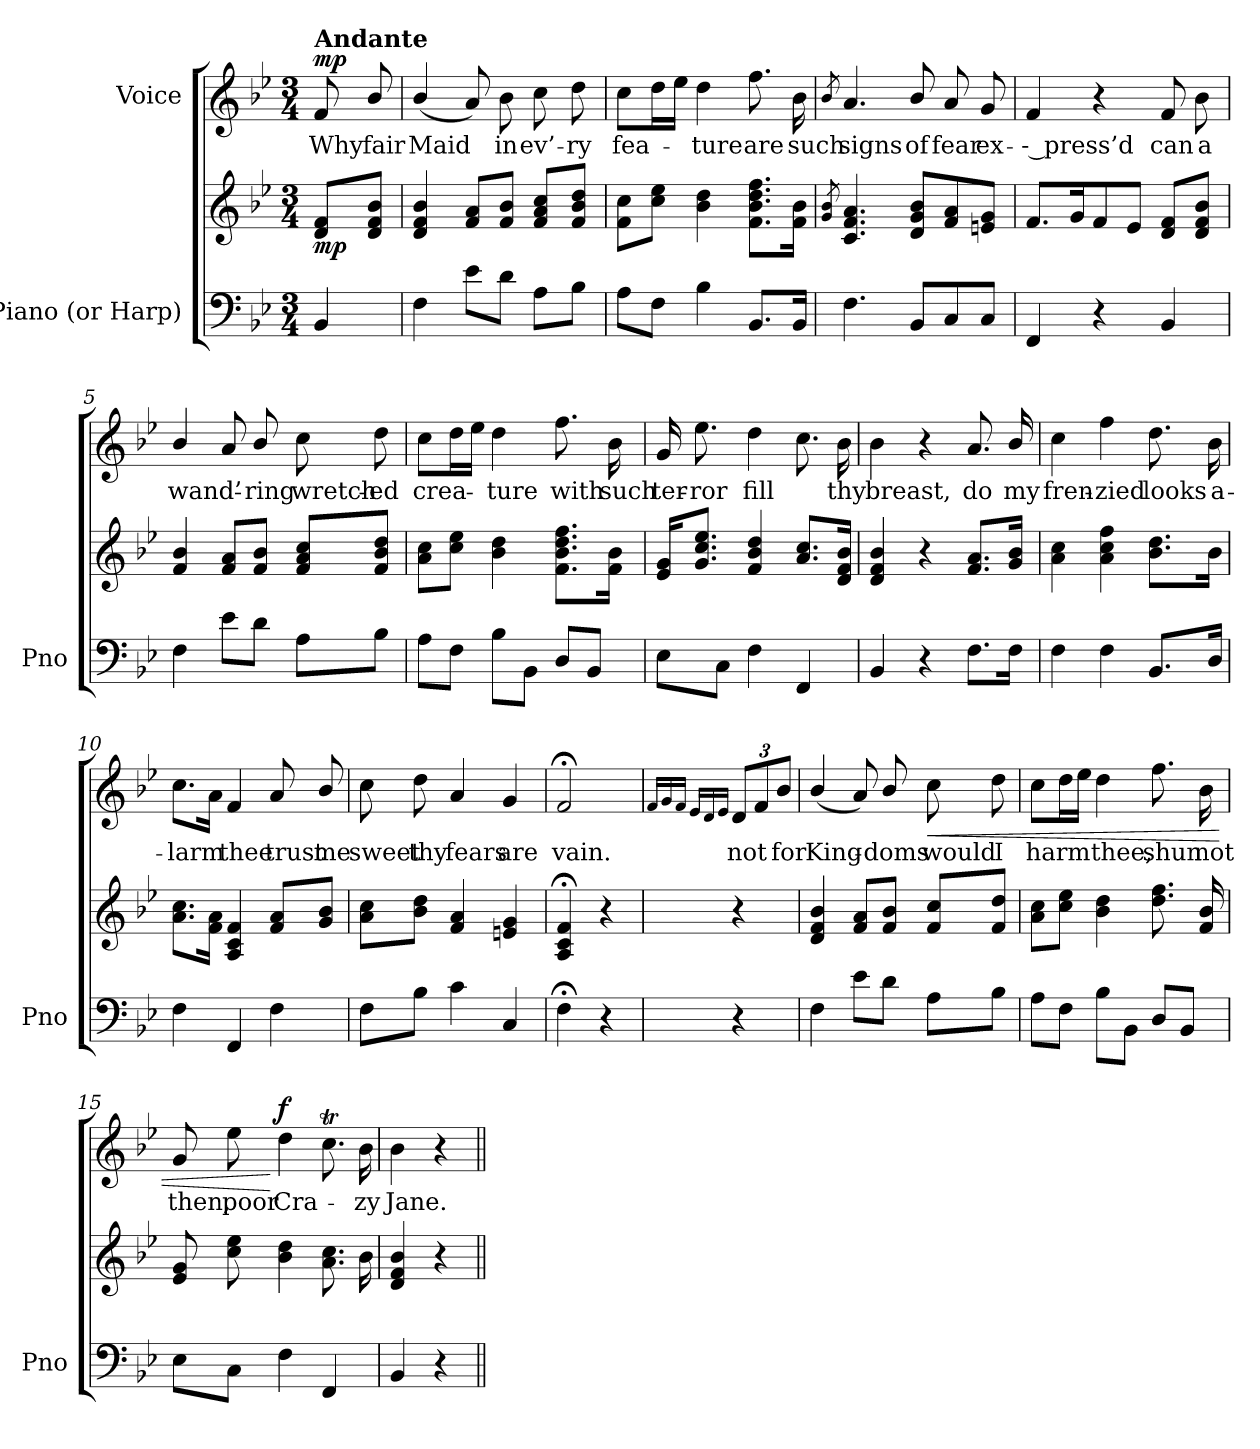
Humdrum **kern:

**kern	**kern	**dynam	**kern	**text	**dynam
*part2	*part2	*part2	*part1	*part1	*part1
*staff3	*staff2	*staff2/3	*staff1	*staff1	*staff1
*I"Piano (or Harp)	*	*	*I"Voice	*	*
*I'Pno	*	*	*	*	*
*clefF4	*clefG2	*	*clefG2	*	*
*k[b-e-]	*k[b-e-]	*	*k[b-e-]	*	*
*M3/4	*M3/4	*	*M3/4	*	*
=	=	=	=	=	=
!	!	!	!LO:TX:a:B:t=Andante	!	!
!	!	!LO:DY:b	!	!LO:LY:b	!LO:DY:a
4BB-/	8d/ 8f/L	mp	8f/	Why	mp
!	!	!	!	!LO:LY:b	!
.	8d/ 8f/ 8b-/J	.	8b-/	fair	.
=1	=1	=1	=1	=1	=1
!	!	!	!	!LO:LY:b	!
4F\	4d/ 4f/ 4b-/	.	(<4b-/	Maid	.
8e-\L	8f/ 8a/L	.	8a/)	.	.
!	!	!	!	!LO:LY:b	!
8d\J	8f/ 8b-/J	.	8b-\	in	.
!	!	!	!	!LO:LY:b	!
8A\L	8f/ 8a/ 8cc/L	.	8cc\	ev’-	.
!	!	!	!	!LO:LY:b	!
8B-\J	8f/ 8b-/ 8dd/J	.	8dd\	-ry	.
=2	=2	=2	=2	=2	=2
!	!	!	!	!LO:LY:b	!
8A\L	8f\ 8cc\L	.	8cc\L	fea-	.
8F\J	8cc\ 8ee-\J	.	16dd\L	.	.
.	.	.	16ee-\JJ	.	.
!	!	!	!	!LO:LY:b	!
4B-\	4b-\ 4dd\	.	4dd\	-ture	.
!	!	!	!	!LO:LY:b	!
8.BB-/L	8.f\ 8.b-\ 8.dd\ 8.ff\L	.	8.ff\	are	.
!	!	!	!	!LO:LY:b	!
16BB-/Jk	16f\ 16b-\Jk	.	16b-\	such	.
=3	=3	=3	=3	=3	=3
.	8qg/ 8qb-/	.	8qb-/	.	.
!	!	!	!	!LO:LY:b	!
4.F\	4.c/ 4.f/ 4.a/	.	4.a/	signs	.
!	!	!	!	!LO:LY:b	!
8BB-/L	8d/ 8g/ 8b-/L	.	8b-/	of	.
!	!	!	!	!LO:LY:b	!
8C/	8f/ 8a/	.	8a/	fear	.
!	!	!	!	!LO:LY:b	!
8C/J	8en/ 8g/J	.	8g/	ex-	.
!!LO:LB:g=z
=4	=4	=4	=4	=4	=4
!	!	!	!	!LO:LY:b	!
4FF/	8.f/L	.	4f/	-- press’d	.
.	16g/K	.	.	.	.
4r	8f/	.	4r	.	.
.	8e-/J	.	.	.	.
!	!	!	!	!LO:LY:b	!
4BB-/	8d/ 8f/L	.	8f/	can	.
!	!	!	!	!LO:LY:b	!
.	8d/ 8f/ 8b-/J	.	8b-\	a	.
=5	=5	=5	=5	=5	=5
!	!	!	!	!LO:LY:b	!
4F\	4f/ 4b-/	.	4b-/	wand’-	.
8e-\L	8f/ 8a/L	.	8a/	.	.
!	!	!	!	!LO:LY:b	!
8d\J	8f/ 8b-/J	.	8b-/	-ring	.
!	!	!	!	!LO:LY:b	!
8A\L	8f/ 8a/ 8cc/L	.	8cc\	wretch-	.
!	!	!	!	!LO:LY:b	!
8B-\J	8f/ 8b-/ 8dd/J	.	8dd\	-ed	.
=6	=6	=6	=6	=6	=6
!	!	!	!	!LO:LY:b	!
8A\L	8a\ 8cc\L	.	8cc\L	crea-	.
8F\J	8cc\ 8ee-\J	.	16dd\L	.	.
.	.	.	16ee-\JJ	.	.
!	!	!	!	!LO:LY:b	!
8B-\L	4b-\ 4dd\	.	4dd\	-ture	.
8BB-\J	.	.	.	.	.
!	!	!	!	!LO:LY:b	!
8D/L	8.f\ 8.b-\ 8.dd\ 8.ff\L	.	8.ff\	with	.
8BB-/J	.	.	.	.	.
!	!	!	!	!LO:LY:b	!
.	16f\ 16b-\Jk	.	16b-\	such	.
=7	=7	=7	=7	=7	=7
!	!	!	!	!LO:LY:b	!
8E-\L	16e-/ 16g/KL	.	16g/	ter-	.
!	!	!	!	!LO:LY:b	!
.	8.g/ 8.cc/ 8.ee-/J	.	8.ee-\	-ror	.
8C\J	.	.	.	.	.
!	!	!	!	!LO:LY:b	!
4F\	4f/ 4b-/ 4dd/	.	4dd\	fill	.
4FF/	8.a/ 8.cc/L	.	8.cc\	.	.
!	!	!	!	!LO:LY:b	!
.	16d/ 16f/ 16b-/Jk	.	16b-\	thy	.
!!LO:LB:g=z
=8	=8	=8	=8	=8	=8
!	!	!	!	!LO:LY:b	!
4BB-/	4d/ 4f/ 4b-/	.	4b-\	breast,	.
4r	4r	.	4r	.	.
!	!	!	!	!LO:LY:b	!
8.F\L	8.f/ 8.a/L	.	8.a/	do	.
!	!	!	!	!LO:LY:b	!
16F\Jk	16g/ 16b-/Jk	.	16b-/	my	.
=9	=9	=9	=9	=9	=9
!	!	!	!	!LO:LY:b	!
4F\	4a\ 4cc\	.	4cc\	fren-	.
!	!	!	!	!LO:LY:b	!
4F\	4a\ 4cc\ 4ff\	.	4ff\	-zied	.
!	!	!	!	!LO:LY:b	!
8.BB-/L	8.b-\ 8.dd\L	.	8.dd\	looks	.
!	!	!	!	!LO:LY:b	!
16D/Jk	16b-\Jk	.	16b-\	a-	.
=10	=10	=10	=10	=10	=10
!	!	!	!	!LO:LY:b	!
4F\	8.a\ 8.cc\L	.	8.cc\L	-larm	.
.	16f\ 16a\Jk	.	16a\Jk	.	.
!	!	!	!	!LO:LY:b	!
4FF/	4A/ 4c/ 4f/	.	4f/	thee	.
!	!	!	!	!LO:LY:b	!
4F\	8f/ 8a/L	.	8a/	trust	.
!	!	!	!	!LO:LY:b	!
.	8g/ 8b-/J	.	8b-/	me	.
=11	=11	=11	=11	=11	=11
!	!	!	!	!LO:LY:b	!
8F\L	8a\ 8cc\L	.	8cc\	sweet	.
!	!	!	!	!LO:LY:b	!
8B-\J	8b-\ 8dd\J	.	8dd\	thy	.
!	!	!	!	!LO:LY:b	!
4c\	4f/ 4a/	.	4a/	fears	.
!	!	!	!	!LO:LY:b	!
4C/	4en/ 4g/	.	4g/	are	.
=12	=12	=12	=12	=12	=12
!	!	!	!	!LO:LY:b	!
4F;<\	4A/;< 4c/;< 4f/;<	.	2f;</	vain.	.
4r	4r	.	.	.	.
!!LO:PB:g=z
=12X1	=12X1	=12X1	=12X1	=12X1	=12X1
.	.	.	16qf/LL	.	.
.	.	.	16qg/	.	.
.	.	.	16qf/JJ	.	.
.	.	.	16qe-/LL	.	.
.	.	.	16qd/	.	.
.	.	.	16qe-/JJ	.	.
*	*	*	*Xbrackettup	*	*
!	!	!	!	!LO:LY:b	!
4r	4r	.	12d/L	not	.
.	.	.	12f/	.	.
!	!	!	!	!LO:LY:b	!
.	.	.	12b-/J	for	.
=13	=13	=13	=13	=13	=13
!	!	!	!	!LO:LY:b	!
4F\	4d/ 4f/ 4b-/	.	(<4b-/	King-	.
8e-\L	8f/ 8a/L	.	8a/)	.	.
!	!	!	!	!LO:LY:b	!
8d\J	8f/ 8b-/J	.	8b-/	-doms	.
!	!	!	!	!LO:LY:b	!LO:HP:b
8A\L	8f/ 8cc/L	.	8cc\	would	<
!	!	!	!	!LO:LY:b	!
8B-\J	8f/ 8dd/J	.	8dd\	I	.
=14	=14	=14	=14	=14	=14
!	!	!	!	!LO:LY:b	!
8A\L	8a\ 8cc\L	.	8cc\L	harm	.
8F\J	8cc\ 8ee-\J	.	16dd\L	.	.
.	.	.	16ee-\JJ	.	.
!	!	!	!	!LO:LY:b	!
8B-\L	4b-\ 4dd\	.	4dd\	thee,	.
8BB-\J	.	.	.	.	.
!	!	!	!	!LO:LY:b	!
8D/L	8.dd\ 8.ff\	.	8.ff\	shun	.
8BB-/J	.	.	.	.	.
!	!	!	!	!LO:LY:b	!
.	16f/ 16b-/	.	16b-\	not	.
=15	=15	=15	=15	=15	=15
!	!	!	!	!LO:LY:b	!
8E-\L	8e-/ 8g/	.	8g/	then,	.
!	!	!	!	!LO:LY:b	!
8C\J	8cc\ 8ee-\	.	8ee-\	poor	.
!	!	!	!	!LO:LY:b	!LO:DY:n=1:a
4F\	4b-\ 4dd\	.	4dd\	Cra-	[ f
4FF/	8.a\ 8.cc\	.	8.ccT\	.	.
!	!	!	!	!LO:LY:b	!
.	16b-\	.	16b-\	zy	.
!!LO:LB:g=z
=16	=16	=16	=16	=16	=16
!	!	!	!	!LO:LY:b	!
4BB-/	4d/ 4f/ 4b-/	.	4b-\	Jane.	.
4r	4r	.	4r	.	.
=||	=||	=||	=||	=||	=||
*-	*-	*-	*-	*-	*-
